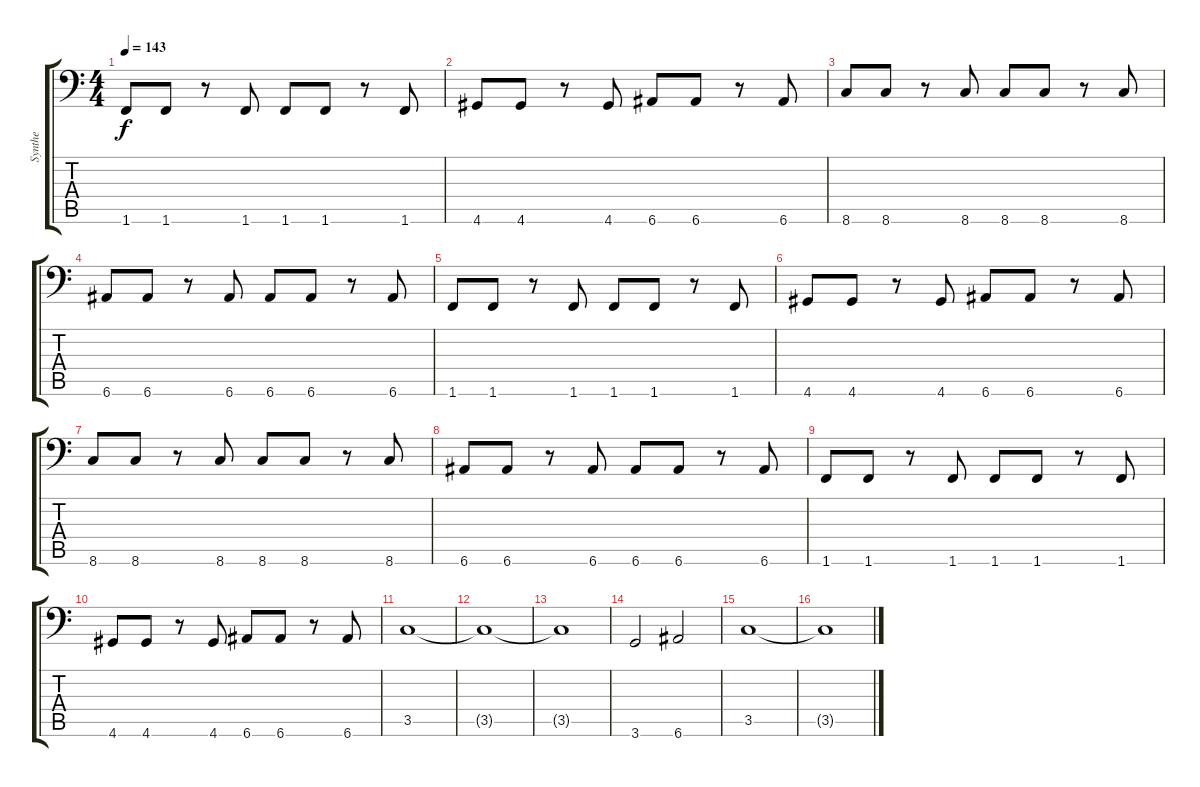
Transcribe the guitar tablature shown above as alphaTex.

\track ("Synthe" "Synthe") {instrument synthbass1}
\staff {score tabs}
\tuning (E3 B2 G2 D2 A1 E1) {hide}
\ts (4 4)
\tempo 143
\clef f4
\ks c
1.6.8{dy f} 1.6.8 r.8 1.6.8 1.6.8 1.6.8 r.8 1.6.8 |
4.6.8 4.6.8 r.8 4.6.8 6.6.8 6.6.8 r.8 6.6.8 |
8.6.8 8.6.8 r.8 8.6.8 8.6.8 8.6.8 r.8 8.6.8 |
6.6.8 6.6.8 r.8 6.6.8 6.6.8 6.6.8 r.8 6.6.8 |
1.6.8 1.6.8 r.8 1.6.8 1.6.8 1.6.8 r.8 1.6.8 |
4.6.8 4.6.8 r.8 4.6.8 6.6.8 6.6.8 r.8 6.6.8 |
8.6.8 8.6.8 r.8 8.6.8 8.6.8 8.6.8 r.8 8.6.8 |
6.6.8 6.6.8 r.8 6.6.8 6.6.8 6.6.8 r.8 6.6.8 |
1.6.8 1.6.8 r.8 1.6.8 1.6.8 1.6.8 r.8 1.6.8 |
4.6.8 4.6.8 r.8 4.6.8 6.6.8 6.6.8 r.8 6.6.8 |
3.5.1 |
3.5{t}.1 |
3.5{t}.1 |
3.6.2 6.6.2 |
3.5.1 |
3.5{t}.1
